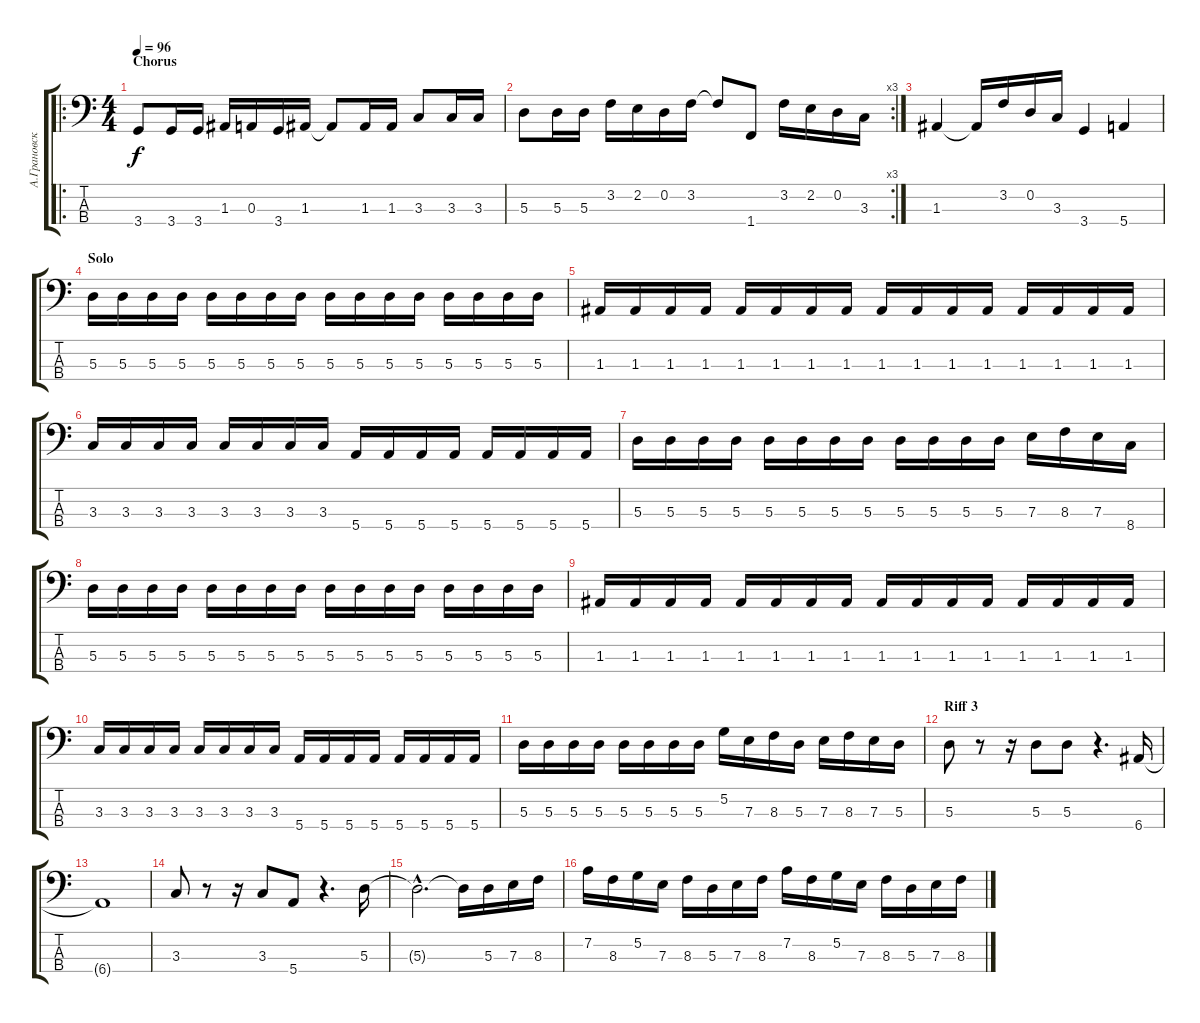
\track ("А.Грановский" "А.Грановск") {instrument electricbasspick}
\staff {score tabs}
\tuning (G2 D2 A1 E1) {hide}
\ro
\ts (4 4)
\section ("" "Chorus")
\tempo 96
\clef f4
\ks c
3.4.8{dy f} 3.4.16 3.4.16 1.3.16 0.3.16 3.4.16 1.3.16 1.3{t}.8 1.3.16 1.3.16 3.3.8 3.3.16 3.3.16 |
\rc 3
5.3.8 5.3.16 5.3.16 3.2.16 2.2.16 0.2.16 3.2.16 3.2{t}.8 1.4.8 3.2.16 2.2.16 0.2.16 3.3.16 |
1.3.4 1.3{t}.16 3.2.16 0.2.16 3.3.16 3.4.4 5.4.4 |
\section ("" "Solo")
5.3.16 5.3.16 5.3.16 5.3.16 5.3.16 5.3.16 5.3.16 5.3.16 5.3.16 5.3.16 5.3.16 5.3.16 5.3.16 5.3.16 5.3.16 5.3.16 |
1.3.16 1.3.16 1.3.16 1.3.16 1.3.16 1.3.16 1.3.16 1.3.16 1.3.16 1.3.16 1.3.16 1.3.16 1.3.16 1.3.16 1.3.16 1.3.16 |
3.3.16 3.3.16 3.3.16 3.3.16 3.3.16 3.3.16 3.3.16 3.3.16 5.4.16 5.4.16 5.4.16 5.4.16 5.4.16 5.4.16 5.4.16 5.4.16 |
5.3.16 5.3.16 5.3.16 5.3.16 5.3.16 5.3.16 5.3.16 5.3.16 5.3.16 5.3.16 5.3.16 5.3.16 7.3.16 8.3.16 7.3.16 8.4.16 |
5.3.16 5.3.16 5.3.16 5.3.16 5.3.16 5.3.16 5.3.16 5.3.16 5.3.16 5.3.16 5.3.16 5.3.16 5.3.16 5.3.16 5.3.16 5.3.16 |
1.3.16 1.3.16 1.3.16 1.3.16 1.3.16 1.3.16 1.3.16 1.3.16 1.3.16 1.3.16 1.3.16 1.3.16 1.3.16 1.3.16 1.3.16 1.3.16 |
3.3.16 3.3.16 3.3.16 3.3.16 3.3.16 3.3.16 3.3.16 3.3.16 5.4.16 5.4.16 5.4.16 5.4.16 5.4.16 5.4.16 5.4.16 5.4.16 |
5.3.16 5.3.16 5.3.16 5.3.16 5.3.16 5.3.16 5.3.16 5.3.16 5.2.16 7.3.16 8.3.16 5.3.16 7.3.16 8.3.16 7.3.16 5.3.16 |
\section ("" "Riff 3")
5.3.8 r.8 r.16 5.3.8 5.3.8 r.4{d} 6.4.16 |
6.4{t}.1 |
3.3.8 r.8 r.16 3.3.8 5.4.8 r.4{d} 5.3.16 |
5.3{hac t}.2{d} 5.3{t}.16 5.3.16 7.3.16 8.3.16 |
7.2.16 8.3.16 5.2.16 7.3.16 8.3.16 5.3.16 7.3.16 8.3.16 7.2.16 8.3.16 5.2.16 7.3.16 8.3.16 5.3.16 7.3.16 8.3.16
